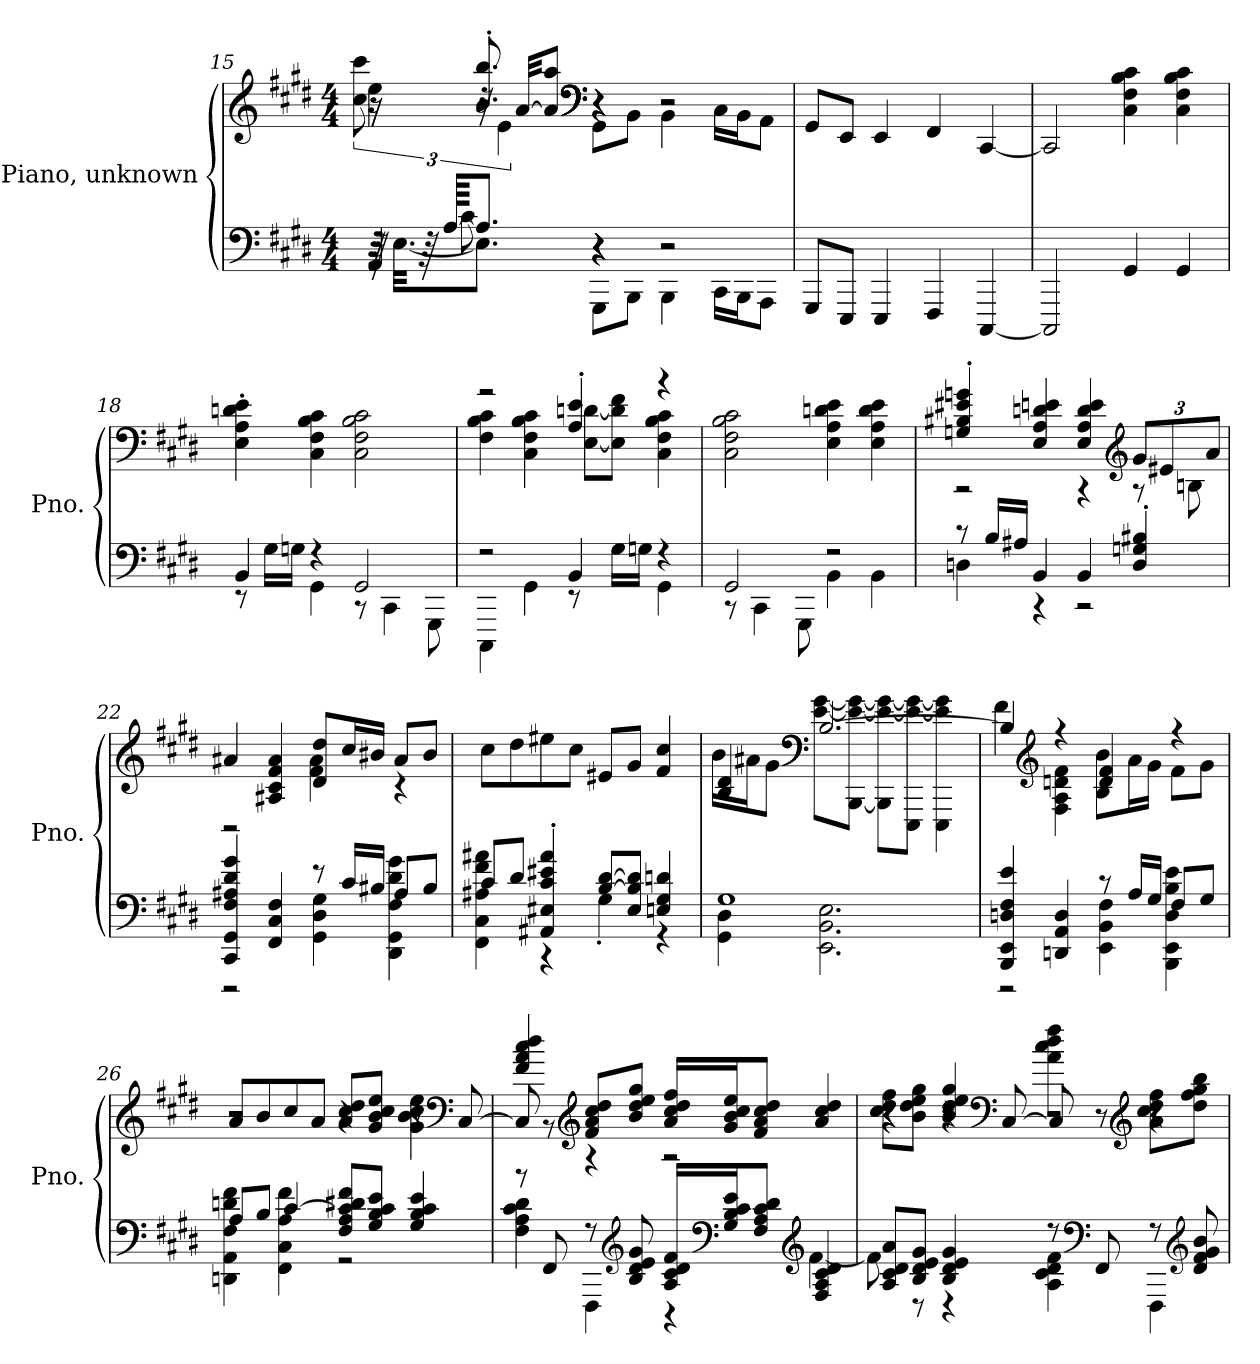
**kern	**kern
*part1	*part1
*staff2	*staff1
*I"Piano, unknown	*
*I'Pno.	*
!!LO:LB:g=z
*clefF4	*clefG2
*k[f#c#g#d#]	*k[f#c#g#d#]
*M4/4	*M4/4
=15	=15
*^	*^
*	*^	*	*^
*	*	*^	*	*	*^
32r	64r	4AA/	16r	16r	4ee\	16r	12cc#\ 12ccc#\
.	[32.E\KKL	.	.	.	.	.	.
64r	.	.	.	.	.	.	.
[64A/KKKL	.	.	.	.	.	.	.
8.A/J]	8.E\J]	.	8.c#\	8.b/' 8.bb/'	.	32r	.
.	.	.	.	.	.	.	6e\
.	.	.	.	.	.	[32a/KKL	.
.	.	.	.	.	.	8a/] 8aa/J	.
*	*	*	*	*clefF4	*	*	*
4r	4r	4r	8GGG#\L	4r	4r	4r	8GG#\L
.	.	.	8BBB\J	.	.	.	8BB\J
2r	2r	2r	4BBB\	2r	2r	2r	4BB\
.	.	.	16CC#\LL	.	.	.	16C#\LL
.	.	.	16BBB\J	.	.	.	16BB\J
.	.	.	8AAA\J	.	.	.	8AA\J
*v	*v	*v	*v	*	*	*	*
*	*v	*v	*v	*v
=16	=16
8GGG#/L	8GG#/L
8EEE/J	8EE/J
4EEE/	4EE/
4FFF#/	4FF#/
[4CCC#/	[4CC#/
=17	=17
2CCC#/]	2CC#/]
4GG#/	4C#\ 4F#\ 4B\ 4c#\
4GG#/	4C#\ 4F#\ 4B\ 4c#\
!!LO:PB:g=z
=18	=18
*^	*
4BB/	8r	4E\' 4A\' 4dn\' 4e\'
.	16G#\LL	.
.	16Gn\JJ	.
4r	4GG#\	4C#\ 4F#\ 4B\ 4c#\
2GG#/	8r	2C#\ 2F#\ 2B\ 2c#\
.	4CC#\	.
.	8GGG#\	.
=19	=19	=19
*	*	*^
2r	4CCC#\	2r	4F#\ 4B\ 4c#\
.	4GG#\	.	4C#\ 4F#\ 4B\ 4c#\
4BB/	8r	4A/' 4e/'	[8E\ [8dn\L
.	16G#\LL	.	8E\] 8d\] 8f#\J
.	16Gn\JJ	.	.
4r	4GG#\	4r	4C#\ 4F#\ 4B\ 4c#\
*	*	*v	*v
=20	=20	=20
2GG#/	8r	2C#\ 2F#\ 2B\ 2c#\
.	4CC#\	.
.	8GGG#\	.
2r	4BB\	4E\ 4A\ 4dn\ 4e\
.	4BB\	4E\ 4A\ 4d\ 4e\
!!LO:LB:g=z
=21	=21	=21
*	*	*^
8r	4Dn\	4Gn/' 4B#X/' 4e#X/' 4gn/'	2r
16B/LL	.	.	.
16A#X/JJ	.	.	.
4BB/	4r	4E/ 4A/ 4dn/ 4en/	.
4BB/	2r	4E/ 4A/ 4d/ 4e/	4r
*	*	*clefG2	*
*	*	*Xbrackettup	*
4D/' 4Gn/' 4B#X/'	.	12g/L	8r
.	.	12e#X/	.
.	.	.	8Bn\
.	.	12a/J	.
=22	=22	=22	=22
4CC#/ 4GG#/ 4F#/ 4A#X/ 4d#/ 4g#/	2r	4a#X/	2r
4FF#/ 4C#/ 4F#/	.	4A#X/ 4c#/ 4f#/ 4a#/	.
8r	4GG#\ 4D#\ 4G#\	8d#/ 8dd#/L	4f#\ 4a#\
16c#/LL	.	16cc#/L	.
16B#X/JJ	.	16b#X/JJ	.
8A#/L	4DD#\ 4GG#\ 4F#\ 4d#\ 4g#\	8a#/L	4r
8B#/J	.	8b#/J	.
*	*	*v	*v
=23	=23	=23
8c#/L	4FF#\ 4C#\ 4A#X\ 4f#\ 4a#X\	8cc#\L
8d#/J	.	8dd#\
4AA#X/' 4E#X/' 4c#/' 4e#X/' 4a#/'	4r	8ee#X\
.	.	8cc#\J
[8B/ [8d#/L	4G#'\	8e#X/L
8E#/ 8B/] 8d#/]J	.	8g#/J
4En/ 4G#/ 4dn/	4r	4f#/ 4cc#/
!!LO:LB:g=z
=24	=24	=24
*	*	*^
1G#	4GG#\ 4D#\	4B/ 4d#/	16b\LL
.	.	.	16a#X\J
.	.	.	8g#\J
*	*	*clefF4	*
.	2.EE\ 2.BB\ 2.E\	[2.B/	[8e\ [8g#\L
.	.	.	[8BBB\ 8e\_ 8g#\_J
.	.	.	8BBB\] 8e\_ 8g#\_L
.	.	.	8EEE\ 8e\_ 8g#\_J
.	.	.	4EEE\ 4e\] 4g#\]
=25	=25	=25	=25
4BBB/ 4EE/ 4Dn/ 4F#/ 4e/	2r	4B/]	4f#\
*	*	*clefG2	*
4DDn/ 4AA/ 4D/	.	4r	4F#\ 4A\ 4dn\ 4f#\
8r	4EE\ 4BB\ 4F#\	4d/ 4f#/	8B\ 8b\L
16A/LL	.	.	16a\L
16G#/JJ	.	.	16g#\JJ
8F#/L	4BBB\ 4EE\ 4D\ 4B\ 4e\	4r	8f#\L
8G#/J	.	.	8g#\J
=26	=26	=26	=26
*	*	*	*^
8A/L	4DDn\ 4AA\ 4F#\ 4dn\ 4f#\	8a/L	2r	2r
8B/J	.	8b/	.	.
[4c#/	4FF#\ 4C#\ 4A\ 4f#\	8cc#/	.	.
.	.	8a/J	.	.
8F#/ 8A/ 8c#/] 8d#X/ 8f#/L	2r	8a/ 8cc#/ 8dd#/L	4r	4r
8G#/ 8B/ 8c#/ 8e/J	.	8g#/ 8b/ 8cc#/ 8ee/J	.	.
4G#/ 4B/ 4c#/ 4e/	.	4r	4g#\ 4b\ 4cc#\ 4ee\	8r
*	*	*clefF4	*	*
.	.	.	.	[8C#/
*	*	*	*v	*v
!!LO:LB:g=z
=27	=27	=27	=27
8r	4F#\ 4A\ 4c#\ 4d#\	4f#/ 4a/ 4cc#/ 4dd#/	8C#/]
8FF#/	.	.	8r
*	*	*clefG2	*
8r	4FFF#\	8f#/ 8a/ 8cc#/ 8dd#/L	4r
*clefG2	*	*	*
8B/ 8d#/ 8e/ 8g#/	.	8b/ 8dd#/ 8ee/ 8gg#/J	.
16A/ 16c#/ 16d#/ 16f#/LL	4r	16a/ 16cc#/ 16dd#/ 16ff#/LL	2r
*clefF4	*	*	*
16G#/ 16B/ 16c#/ 16e/J	.	16g#/ 16b/ 16cc#/ 16ee/J	.
8F#/ 8A/ 8c#/ 8d#/J	.	8f#/ 8a/ 8cc#/ 8dd#/J	.
*clefG2	*	*	*
4F#/ 4A/ 4c#/ 4d#/	[4f#\	4a/ 4cc#/ 4dd#/	.
=28	=28	=28	=28
*	*	*	*^
8A/ 8c#/ 8d#/ 8a/L	8f#\]	4r	8cc#\ 8dd#\ 8ff#\L	4r
8B/ 8d#/ 8e/ 8g#/J	8r	.	8b\ 8dd#\ 8ee\ 8gg#\J	.
4B/ 4d#/ 4e/ 4g#/	4r	4b/ 4dd#/ 4ee/ 4gg#/	4r	8r
*	*	*clefF4	*	*
.	.	.	.	[8C#/
8r	4A\ 4c#\ 4d#\ 4f#\	2r	4a\ 4cc#\ 4dd#\ 4ff#\	8C#/]
*clefF4	*	*	*	*
8FF#/	.	.	.	8r
*	*	*clefG2	*	*
8r	4FFF#\	.	8a\ 8cc#\ 8dd#\ 8ff#\L	4r
*clefG2	*	*	*	*
8d#/ 8f#/ 8g#/ 8b/	.	.	8dd#\ 8ff#\ 8gg#\ 8bb\J	.
*v	*v	*	*	*
*	*v	*v	*v
=	=
*-	*-
